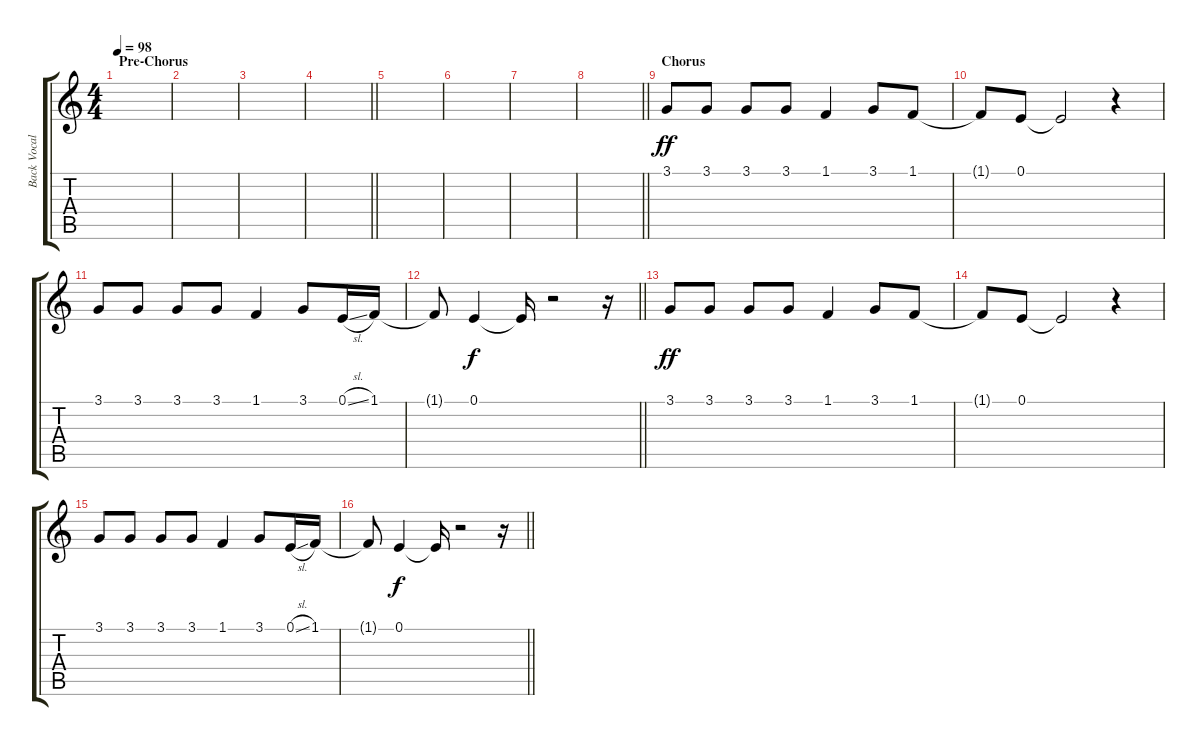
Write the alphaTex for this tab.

\track ("Back Vocal" "Back Vocal") {instrument tenorsax}
\staff {score tabs}
\tuning (E4 B3 G3 D3 A2 E2) {hide}
\ts (4 4)
\section ("" "Pre-Chorus")
\tempo 98
\clef g2
\ks c
|
|
|
\barLineRight lightlight
|
|
|
|
\barLineRight lightlight
|
\section ("" "Chorus")
3.1.8{dy ff} 3.1.8 3.1.8 3.1.8 1.1.4 3.1.8 1.1.8 |
1.1{t}.8 0.1.8 0.1{t}.2 r.4 |
3.1.8 3.1.8 3.1.8 3.1.8 1.1.4 3.1.8 0.1{sl}.16 1.1.16 |
\barLineRight lightlight
1.1{t}.8 0.1.4{dy f} 0.1{t}.16 r.2 r.16 |
3.1.8{dy ff} 3.1.8 3.1.8 3.1.8 1.1.4 3.1.8 1.1.8 |
1.1{t}.8 0.1.8 0.1{t}.2 r.4 |
3.1.8 3.1.8 3.1.8 3.1.8 1.1.4 3.1.8 0.1{sl}.16 1.1.16 |
\barLineRight lightlight
1.1{t}.8 0.1.4{dy f} 0.1{t}.16 r.2 r.16
